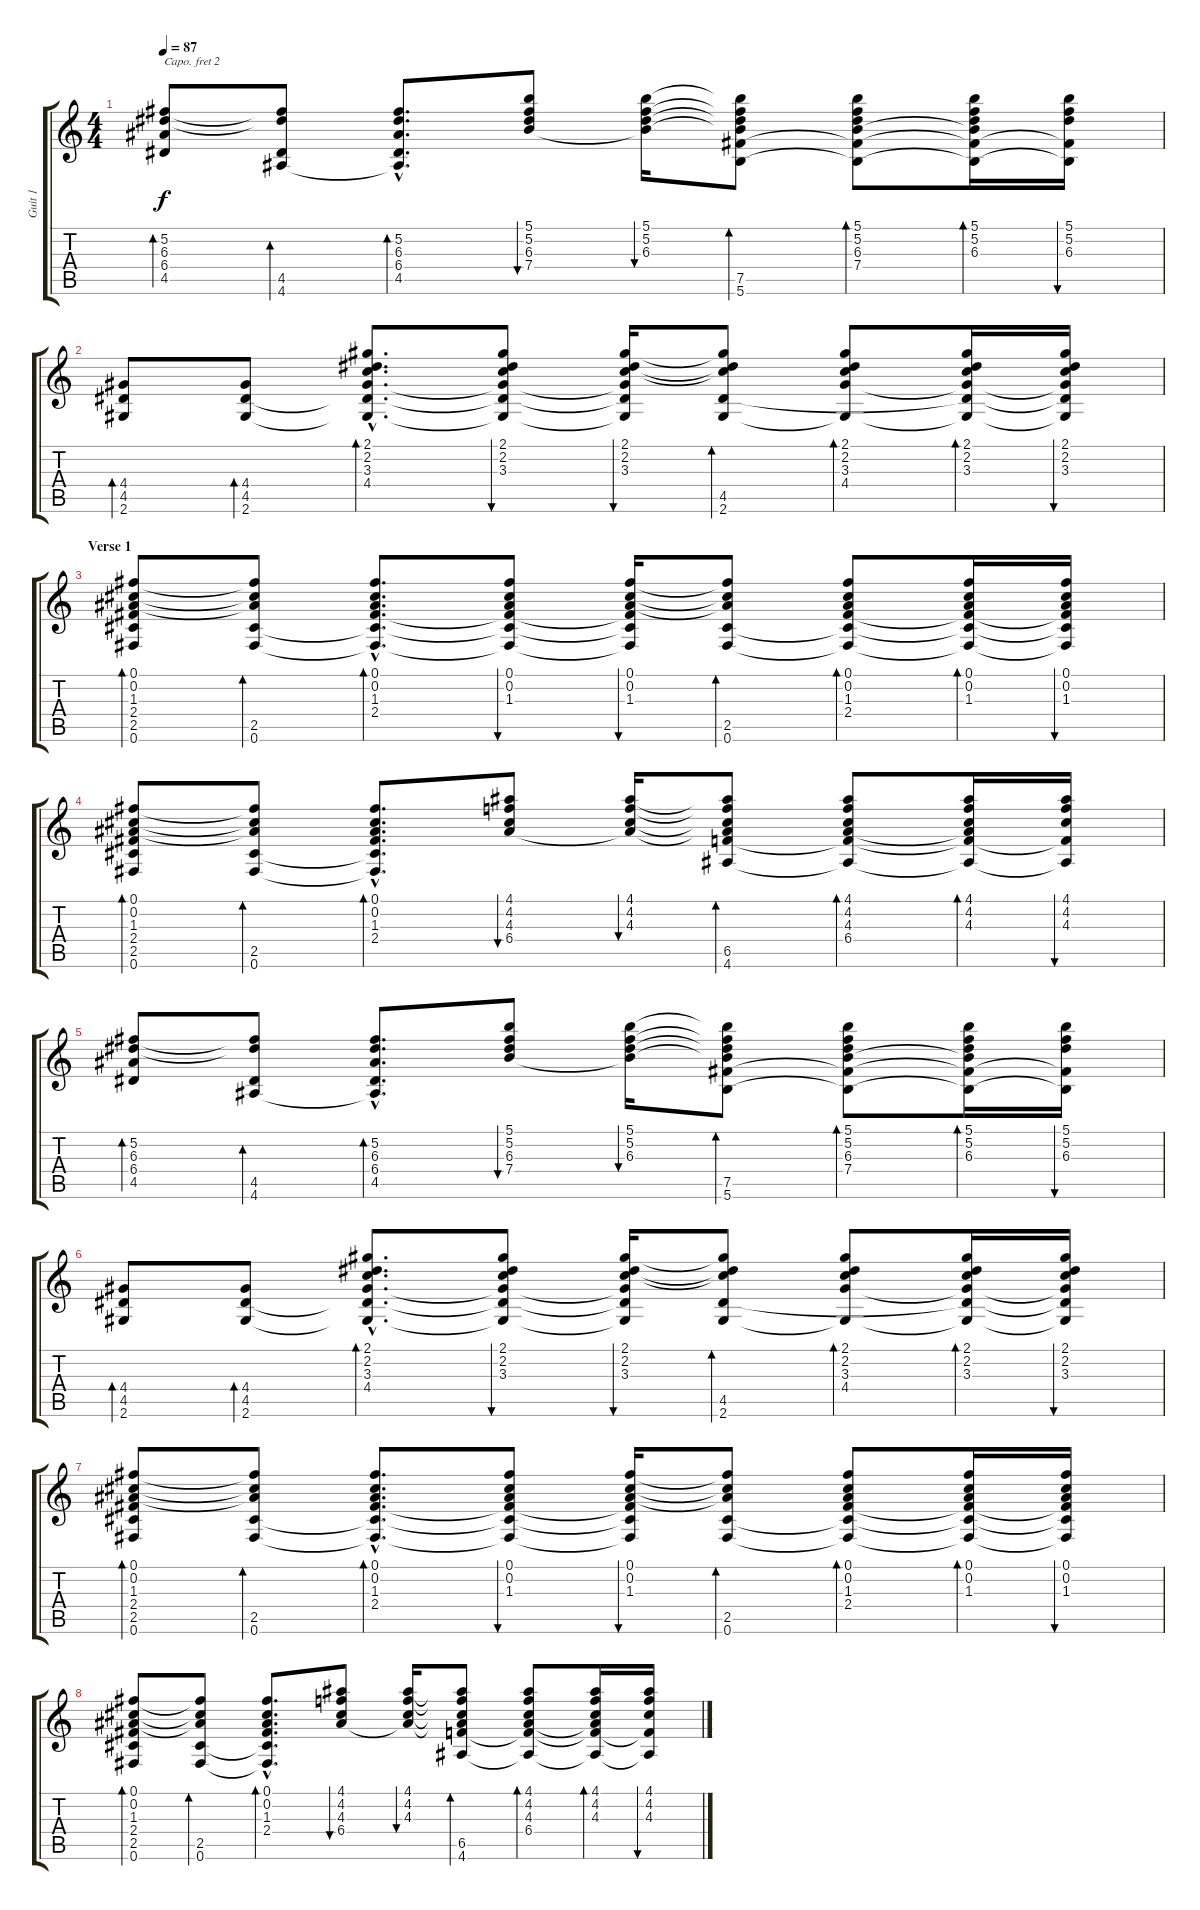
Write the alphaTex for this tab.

\track ("Guit 1" "Guit 1") {instrument acousticguitarsteel}
\staff {score tabs}
\capo 2
\tuning (E4 B3 G3 D3 A2 E2) {hide}
\ts (4 4)
\tempo 87
\clef g2
\ks c
(5.2 6.3 6.4 4.5).8{bd 30 dy f} (5.2{t} 6.3{t} 4.5 4.6).8{bd 30} (5.2{hac} 6.3{hac} 6.4{hac} 4.5{hac} 4.6{hac t}).8{d bd 60} (5.1 5.2 6.3 7.4).8{bu 30} (5.1 5.2 6.3 7.4{t}).16{bu 30} (5.1{t} 5.2{t} 6.3{t} 7.4{t} 7.5 5.6).8{bd 30} (5.1 5.2 6.3 7.4 7.5{t} 5.6{t}).8{bd 30} (5.1 5.2 6.3 7.4{t} 7.5{t} 5.6{t}).16{bd 30} (5.1 5.2 6.3 7.5{t} 5.6{t}).16{bu 30} |
(4.4 4.5 2.6).8{bd 30} (4.4 4.5 2.6).8{bd 30} (2.1{hac} 2.2{hac} 3.3{hac} 4.4{hac} 4.5{hac t} 2.6{hac t}).8{d bd 60} (2.1 2.2 3.3 4.4{t} 4.5{t} 2.6{t}).8{bu 30} (2.1 2.2 3.3 4.4{t} 4.5{t} 2.6{t}).16{bu 30} (2.1{t} 2.2{t} 3.3{t} 4.5 2.6).8{bd 30} (2.1 2.2 3.3 4.4 2.6{t}).8{bd 30} (2.1 2.2 3.3 4.4{t} 4.5{t} 2.6{t}).16{bd 30} (2.1 2.2 3.3 4.4{t} 4.5{t} 2.6{t}).16{bu 30} |
\section ("" "Verse 1")
(0.1 0.2 1.3 2.4 2.5 0.6).8{bd 30} (0.1{t} 0.2{t} 1.3{t} 2.5 0.6).8{bd 30} (0.1{hac} 0.2{hac} 1.3{hac} 2.4{hac} 2.5{hac t} 0.6{hac t}).8{d bd 60} (0.1 0.2 1.3 2.4{t} 2.5{t} 0.6{t}).8{bu 30} (0.1 0.2 1.3 2.4{t} 2.5{t} 0.6{t}).16{bu 30} (0.1{t} 0.2{t} 1.3{t} 2.5 0.6).8{bd 30} (0.1 0.2 1.3 2.4 2.5{t} 0.6{t}).8{bd 30} (0.1 0.2 1.3 2.4{t} 2.5{t} 0.6{t}).16{bd 30} (0.1 0.2 1.3 2.4{t} 2.5{t} 0.6{t}).16{bu 30} |
(0.1 0.2 1.3 2.4 2.5 0.6).8{bd 30} (0.1{t} 0.2{t} 1.3{t} 2.5 0.6).8{bd 30} (0.1{hac} 0.2{hac} 1.3{hac} 2.4{hac} 2.5{hac t} 0.6{hac t}).8{d bd 60} (4.1 4.2 4.3 6.4).8{bu 30} (4.1 4.2 4.3 6.4{t}).16{bu 30} (4.1{t} 4.2{t} 4.3{t} 6.4{t} 6.5 4.6).8{bd 30} (4.1 4.2 4.3 6.4 6.5{t} 4.6{t}).8{bd 30} (4.1 4.2 4.3 6.4{t} 6.5{t} 4.6{t}).16{bd 30} (4.1 4.2 4.3 6.5{t} 4.6{t}).16{bu 30} |
(5.2 6.3 6.4 4.5).8{bd 30} (5.2{t} 6.3{t} 4.5 4.6).8{bd 30} (5.2{hac} 6.3{hac} 6.4{hac} 4.5{hac} 4.6{hac t}).8{d bd 60} (5.1 5.2 6.3 7.4).8{bu 30} (5.1 5.2 6.3 7.4{t}).16{bu 30} (5.1{t} 5.2{t} 6.3{t} 7.4{t} 7.5 5.6).8{bd 30} (5.1 5.2 6.3 7.4 7.5{t} 5.6{t}).8{bd 30} (5.1 5.2 6.3 7.4{t} 7.5{t} 5.6{t}).16{bd 30} (5.1 5.2 6.3 7.5{t} 5.6{t}).16{bu 30} |
(4.4 4.5 2.6).8{bd 30} (4.4 4.5 2.6).8{bd 30} (2.1{hac} 2.2{hac} 3.3{hac} 4.4{hac} 4.5{hac t} 2.6{hac t}).8{d bd 60} (2.1 2.2 3.3 4.4{t} 4.5{t} 2.6{t}).8{bu 30} (2.1 2.2 3.3 4.4{t} 4.5{t} 2.6{t}).16{bu 30} (2.1{t} 2.2{t} 3.3{t} 4.5 2.6).8{bd 30} (2.1 2.2 3.3 4.4 2.6{t}).8{bd 30} (2.1 2.2 3.3 4.4{t} 4.5{t} 2.6{t}).16{bd 30} (2.1 2.2 3.3 4.4{t} 4.5{t} 2.6{t}).16{bu 30} |
(0.1 0.2 1.3 2.4 2.5 0.6).8{bd 30} (0.1{t} 0.2{t} 1.3{t} 2.5 0.6).8{bd 30} (0.1{hac} 0.2{hac} 1.3{hac} 2.4{hac} 2.5{hac t} 0.6{hac t}).8{d bd 60} (0.1 0.2 1.3 2.4{t} 2.5{t} 0.6{t}).8{bu 30} (0.1 0.2 1.3 2.4{t} 2.5{t} 0.6{t}).16{bu 30} (0.1{t} 0.2{t} 1.3{t} 2.5 0.6).8{bd 30} (0.1 0.2 1.3 2.4 2.5{t} 0.6{t}).8{bd 30} (0.1 0.2 1.3 2.4{t} 2.5{t} 0.6{t}).16{bd 30} (0.1 0.2 1.3 2.4{t} 2.5{t} 0.6{t}).16{bu 30} |
(0.1 0.2 1.3 2.4 2.5 0.6).8{bd 30} (0.1{t} 0.2{t} 1.3{t} 2.5 0.6).8{bd 30} (0.1{hac} 0.2{hac} 1.3{hac} 2.4{hac} 2.5{hac t} 0.6{hac t}).8{d bd 60} (4.1 4.2 4.3 6.4).8{bu 30} (4.1 4.2 4.3 6.4{t}).16{bu 30} (4.1{t} 4.2{t} 4.3{t} 6.4{t} 6.5 4.6).8{bd 30} (4.1 4.2 4.3 6.4 6.5{t} 4.6{t}).8{bd 30} (4.1 4.2 4.3 6.4{t} 6.5{t} 4.6{t}).16{bd 30} (4.1 4.2 4.3 6.5{t} 4.6{t}).16{bu 30}
